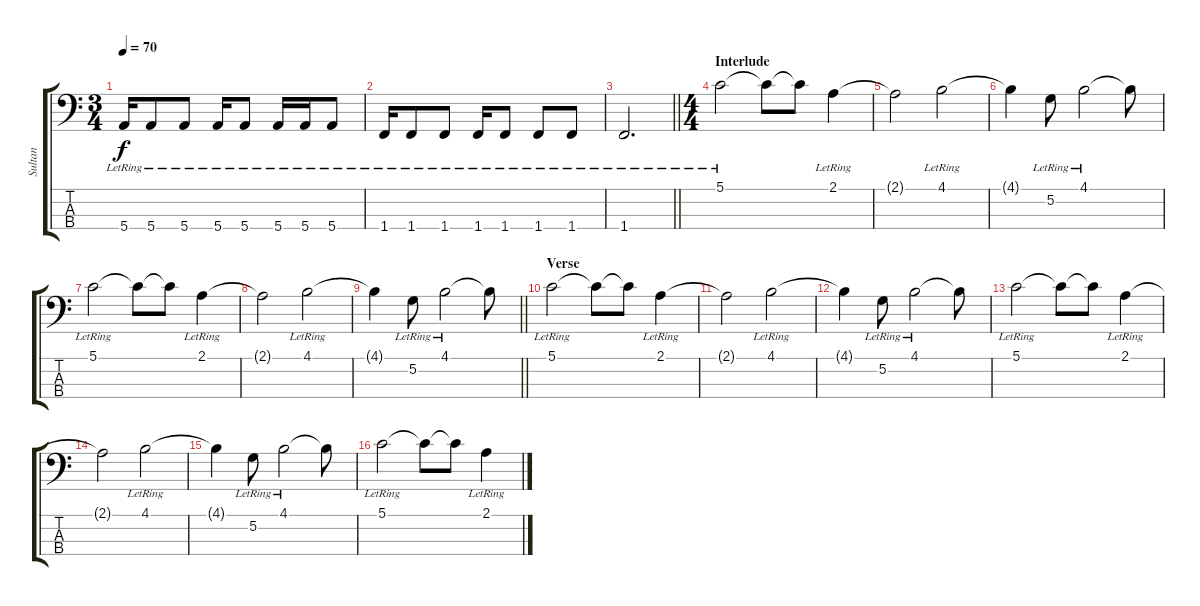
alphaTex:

\track ("Sultan" "Sultan") {instrument electricbassfinger}
\staff {score tabs}
\tuning (G2 D2 A1 E1) {hide}
\ts (3 4)
\tempo 70
\clef f4
\ks c
5.4{lr}.16{dy f} 5.4{lr}.8 5.4{lr}.8 5.4{lr}.16 5.4{lr}.8 5.4{lr}.16 5.4{lr}.16 5.4{lr}.8 |
1.4{lr}.16 1.4{lr}.8 1.4{lr}.8 1.4{lr}.16 1.4{lr}.8 1.4{lr}.8 1.4{lr}.8 |
\barLineRight lightlight
1.4{lr}.2{d} |
\ts (4 4)
\section ("" "Interlude")
5.1{lr}.2 5.1{t}.8 5.1{t}.8 2.1{lr}.4 |
2.1{t}.2 4.1{lr}.2 |
4.1{t}.4 5.2{lr}.8 4.1{lr}.2 4.1{t}.8 |
5.1{lr}.2 5.1{t}.8 5.1{t}.8 2.1{lr}.4 |
2.1{t}.2 4.1{lr}.2 |
\barLineRight lightlight
4.1{t}.4 5.2{lr}.8 4.1{lr}.2 4.1{t}.8 |
\section ("" "Verse")
5.1{lr}.2 5.1{t}.8 5.1{t}.8 2.1{lr}.4 |
2.1{t}.2 4.1{lr}.2 |
4.1{t}.4 5.2{lr}.8 4.1{lr}.2 4.1{t}.8 |
5.1{lr}.2 5.1{t}.8 5.1{t}.8 2.1{lr}.4 |
2.1{t}.2 4.1{lr}.2 |
4.1{t}.4 5.2{lr}.8 4.1{lr}.2 4.1{t}.8 |
5.1{lr}.2 5.1{t}.8 5.1{t}.8 2.1{lr}.4
